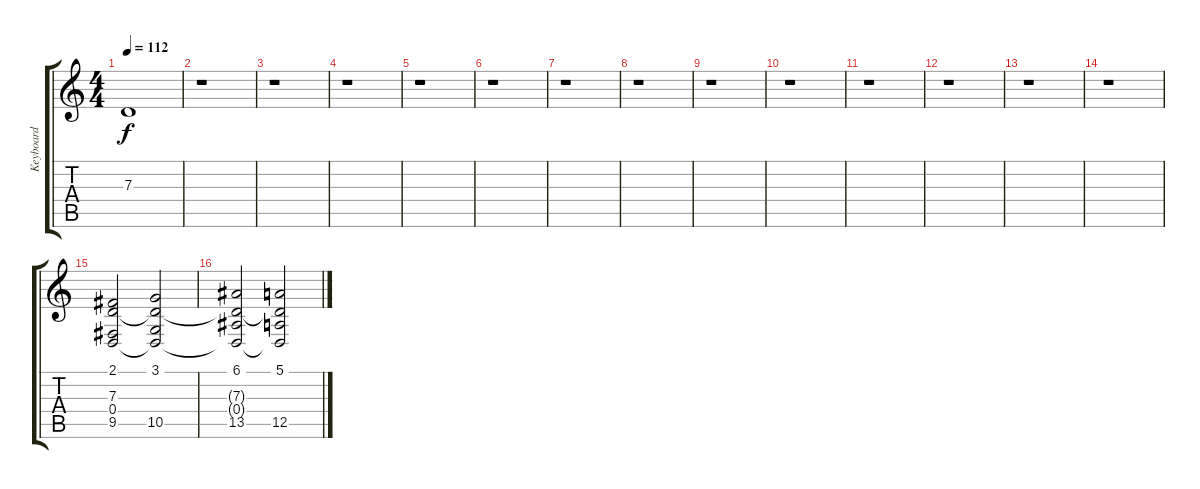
\track ("Keyboard" "Keyboard") {instrument synthstrings2}
\staff {score tabs}
\tuning (E4 B3 G3 D3 A2 D2) {hide}
\ts (4 4)
\tempo 112
\clef g2
\ks c
7.3{t}.1{dy f} |
r.1 |
r.1 |
r.1 |
r.1 |
r.1 |
r.1 |
r.1 |
r.1 |
r.1 |
r.1 |
r.1 |
r.1 |
r.1 |
(2.1 7.3 0.4 9.5).2{volume 10 instrument pad4choir} (3.1 7.3{t} 0.4{t} 10.5).2 |
(6.1 7.3{t} 0.4{t} 13.5).2 (5.1 7.3{t} 0.4{t} 12.5).2
